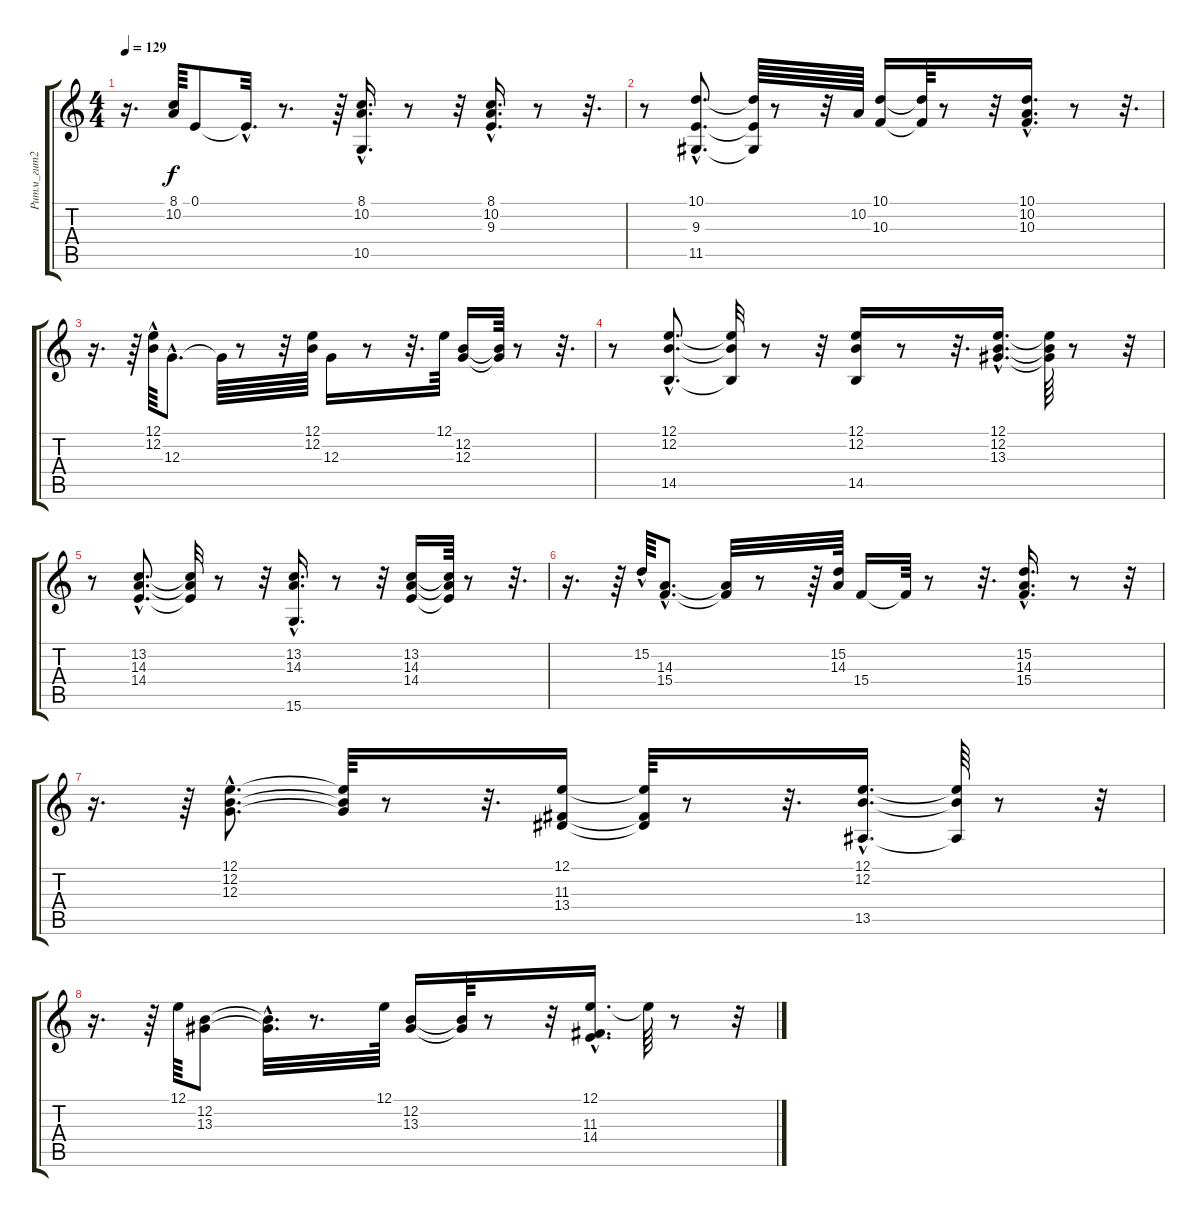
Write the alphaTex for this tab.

\track ("Ритм_гит2" "Ритм_гит2") {instrument lead5charang}
\staff {score tabs}
\tuning (E4 B3 G3 D3 A2 E2) {hide}
\ts (4 4)
\tempo 129
\clef g2
\ks c
r.16{d dy f} (8.1 10.2).64 0.1.8 0.1{hac t}.32{d} r.8{d} r.64 (8.1 10.2{hac} 10.5{hac}).16{d} r.8 r.32 (8.1{hac} 10.2{hac} 9.3{hac}).16{d} r.8 r.32{d} |
r.8 (10.1{hac} 9.3{hac} 11.5{hac}).8{d} (10.1{t} 9.3{t} 11.5{t}).64 r.8 r.32 10.2.64 (10.1 10.3).16 (10.1{t} 10.3{t}).64 r.8 r.32 (10.1{hac} 10.2{hac} 10.3{hac}).16{d} r.8 r.32{d} |
r.16{d} r.64 (12.1{hac} 12.2{hac}).64 12.3{hac}.8{d} 12.3{t}.64 r.8 r.32 (12.1 12.2).64 12.3.16 r.8 r.32{d} 12.1.64 (12.2 12.3).16 (12.2{t} 12.3{t}).64 r.8 r.32{d} |
r.8 (12.1{hac} 12.2{hac} 14.5{hac}).8{d} (12.1{t} 12.2{t} 14.5{t}).32 r.8 r.32 (12.1 12.2 14.5).16 r.8 r.32{d} (12.1{hac} 12.2{hac} 13.3{hac}).16{d} (12.1{t} 12.2{t} 13.3{t}).64 r.8 r.32 |
r.8 (13.2{hac} 14.3{hac} 14.4{hac}).8{d} (13.2{t} 14.3{t} 14.4{t}).32 r.8 r.32 (13.2{hac} 14.3{hac} 15.6).16{d} r.8 r.32 (13.2 14.3 14.4).16 (13.2{t} 14.3{t} 14.4{t}).64 r.8 r.32{d} |
r.16{d} r.64 15.2{hac}.64 (14.3{hac} 15.4{hac}).8{d} (14.3{t} 15.4{t}).32 r.8 r.64 (15.2 14.3).64 15.4.16 15.4{t}.64 r.8 r.32{d} (15.2 14.3{hac} 15.4{hac}).16{d} r.8 r.32 |
r.16{d} r.64 (12.1{hac} 12.2{hac} 12.3{hac}).8{d} (12.1{t} 12.2{t} 12.3{t}).64 r.8 r.32{d} (12.1 11.3 13.4).16 (12.1{t} 11.3{t} 13.4{t}).64 r.8 r.32{d} (12.1{hac} 12.2{hac} 13.5{hac}).16{d} (12.1{t} 12.2{t} 13.5{t}).64 r.8 r.32 |
r.16{d} r.64 12.1.64 (12.2 13.3).8 (12.2{hac t} 13.3{hac t}).32{d} r.8{d} 12.1.64 (12.2 13.3).16 (12.2{t} 13.3{t}).64 r.8 r.32 (12.1{hac} 11.3{hac} 14.4{hac}).16{d} 12.1{t}.64 r.8 r.32
